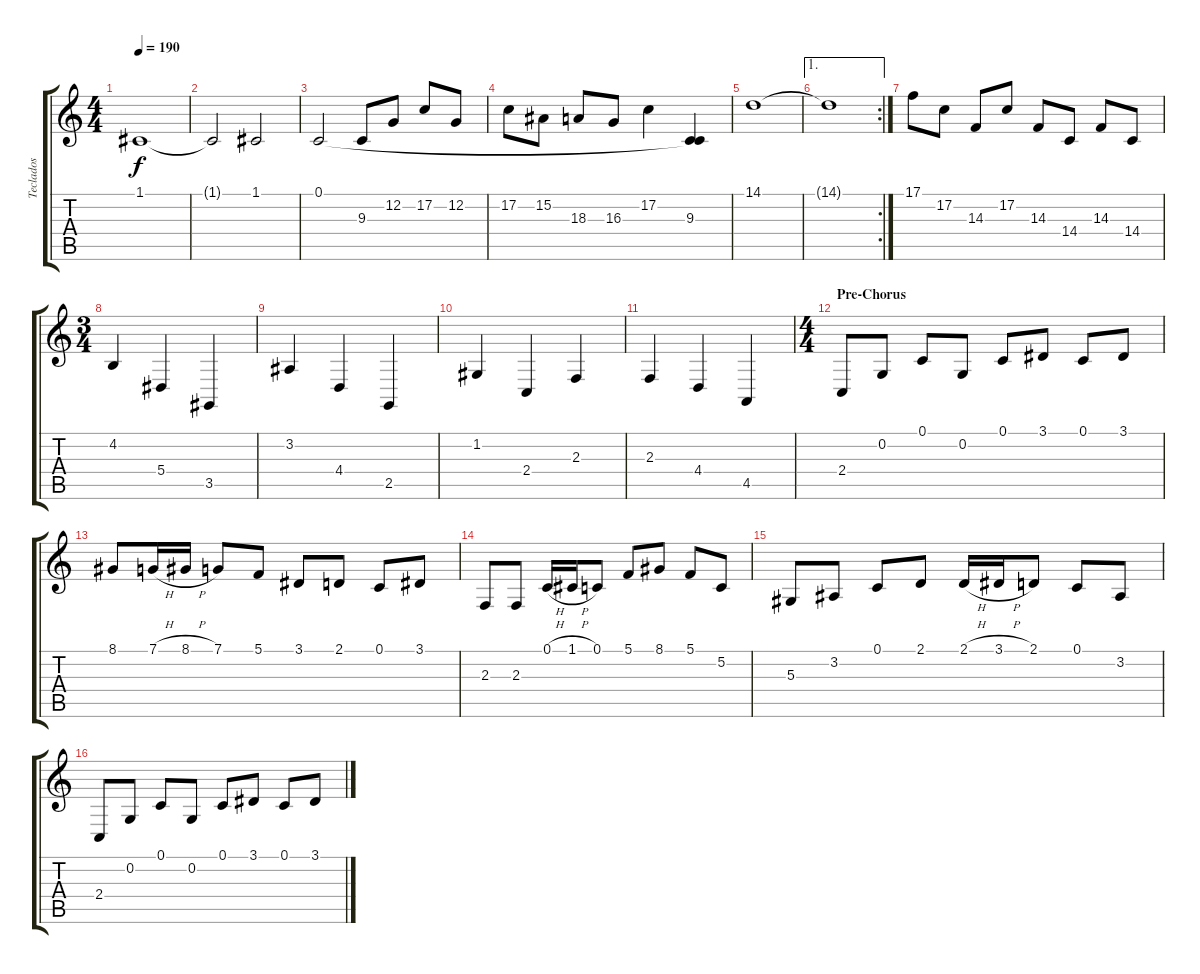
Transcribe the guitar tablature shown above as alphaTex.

\track ("Teclados" "Teclados") {instrument harpsichord}
\staff {score tabs}
\tuning (C4 G3 Eb3 Bb2 F2 C2) {hide}
\ts (4 4)
\tempo 190
\clef g2
\ks c
1.1.1{dy f} |
1.1{t}.2 1.1.2 |
0.1.2 9.3.8 12.2.8 17.2.8 12.2.8 |
17.2.8 15.2.8 18.3.8 16.3.8 17.2.4 (0.1{t} 9.3).4 |
14.1.1 |
\ae 1
\rc 2
14.1{t}.1 |
17.1.8 17.2.8 14.3.8 17.2.8 14.3.8 14.4.8 14.3.8 14.4.8 |
\ts (3 4)
4.2.4 5.4.4 3.5.4 |
3.2.4 4.4.4 2.5.4 |
1.2.4 2.4.4 2.3.4 |
2.3.4 4.4.4 4.5.4 |
\ts (4 4)
\section ("" "Pre-Chorus")
2.4.8 0.2.8 0.1.8 0.2.8 0.1.8 3.1.8 0.1.8 3.1.8 |
8.1.8 7.1{h}.16 8.1{h}.16 7.1.8 5.1.8 3.1.8 2.1.8 0.1.8 3.1.8 |
2.3.8 2.3.8 0.1{h}.16 1.1{h}.16 0.1.8 5.1.8 8.1.8 5.1.8 5.2.8 |
5.3.8 3.2.8 0.1.8 2.1.8 2.1{h}.16 3.1{h}.16 2.1.8 0.1.8 3.2.8 |
2.4.8 0.2.8 0.1.8 0.2.8 0.1.8 3.1.8 0.1.8 3.1.8
